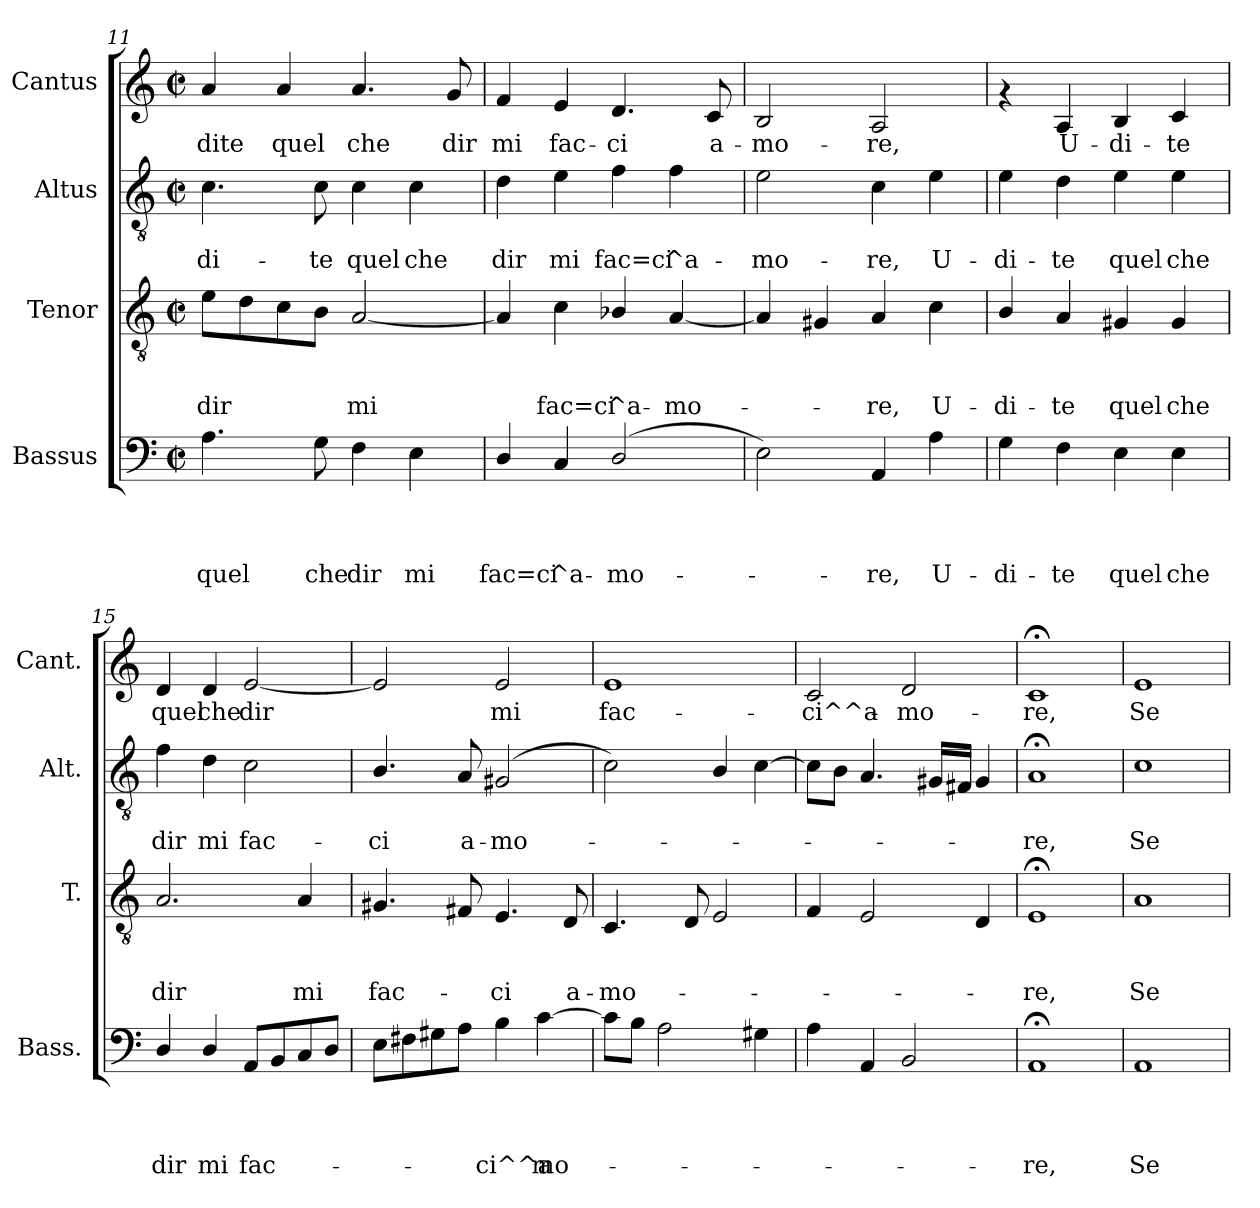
**kern	**text	**text	**text	**text	**kern	**text	**text	**text	**kern	**text	**text	**kern	**text
*part4	*part4	*part4	*part4	*part4	*part3	*part3	*part3	*part3	*part2	*part2	*part2	*part1	*part1
*staff4	*staff4	*staff4	*staff4	*staff4	*staff3	*staff3	*staff3	*staff3	*staff2	*staff2	*staff2	*staff1	*staff1
*I"Bassus	*	*	*	*	*I"Tenor	*	*	*	*I"Altus	*	*	*I"Cantus	*
*I'Bass.	*	*	*	*	*I'T.	*	*	*	*I'Alt.	*	*	*I'Cant.	*
*clefF4	*	*	*	*	*clefGv2	*	*	*	*clefGv2	*	*	*clefG2	*
*k[]	*	*	*	*	*k[]	*	*	*	*k[]	*	*	*k[]	*
*C:	*	*	*	*	*C:	*	*	*	*C:	*	*	*C:	*
*M2/2	*	*	*	*	*M2/2	*	*	*	*M2/2	*	*	*M2/2	*
*met(c|)	*	*	*	*	*met(c|)	*	*	*	*met(c|)	*	*	*met(c|)	*
=11	=11	=11	=11	=11	=11	=11	=11	=11	=11	=11	=11	=11	=11
!	!	!	!	!LO:LY:b	!	!	!	!LO:LY:b	!	!	!LO:LY:b	!	!LO:LY:b
4.A\	.	.	.	quel	8e\L	.	.	dir	4.c\	.	-di-	4a/	-dite
.	.	.	.	.	8d\	.	.	.	.	.	.	.	.
!	!	!	!	!	!	!	!	!	!	!	!	!	!LO:LY:b
.	.	.	.	.	8c\	.	.	.	.	.	.	4a/	quel
!	!	!	!	!LO:LY:b	!	!	!	!	!	!	!LO:LY:b	!	!
8G\	.	.	.	che	8B\J	.	.	.	8c\	.	-te	.	.
!	!	!	!	!LO:LY:b	!	!	!	!LO:LY:b	!	!	!LO:LY:b	!	!LO:LY:b
4F\	.	.	.	dir	[<2A/	.	.	mi	4c\	.	quel	4.a/	che
!	!	!	!	!LO:LY:b	!	!	!	!	!	!	!LO:LY:b	!	!
4E\	.	.	.	mi	.	.	.	.	4c\	.	che	.	.
!	!	!	!	!	!	!	!	!	!	!	!	!	!LO:LY:b
.	.	.	.	.	.	.	.	.	.	.	.	8g/	dir
=12	=12	=12	=12	=12	=12	=12	=12	=12	=12	=12	=12	=12	=12
!	!	!	!	!LO:LY:b	!	!	!	!	!	!	!LO:LY:b	!	!LO:LY:b
4D/	.	.	.	fac=ci	4A/]	.	.	.	4d\	.	dir	4f/	mi
!	!	!	!	!LO:LY:b	!	!	!	!LO:LY:b	!	!	!LO:LY:b	!	!LO:LY:b
4C/	.	.	.	^a-	4c\	.	.	fac=ci	4e\	.	mi	4e/	fac-
!	!	!	!	!LO:LY:b	!	!	!	!LO:LY:b	!	!	!LO:LY:b	!	!LO:LY:b
(<2D/	.	.	.	-mo-	4B-X/	.	.	^a-	4f\	.	fac=ci	4.d/	-ci
!	!	!	!	!	!	!	!	!LO:LY:b	!	!	!LO:LY:b	!	!
.	.	.	.	.	[<4A/	.	.	-mo-	4f\	.	^a-	.	.
!	!	!	!	!	!	!	!	!	!	!	!	!	!LO:LY:b
.	.	.	.	.	.	.	.	.	.	.	.	8c/	a-
=13	=13	=13	=13	=13	=13	=13	=13	=13	=13	=13	=13	=13	=13
!	!	!	!	!	!	!	!	!	!	!	!LO:LY:b	!	!LO:LY:b
2E\)	.	.	.	.	4A/]	.	.	.	2e\	.	-mo-	2B/	-mo-
.	.	.	.	.	4G#X/	.	.	.	.	.	.	.	.
!	!	!	!	!LO:LY:b	!	!	!	!LO:LY:b	!	!	!LO:LY:b	!	!LO:LY:b
4AA/	.	.	.	-re,	4A/	.	.	-re,	4c\	.	-re,	2A/	-re,
!	!	!	!	!LO:LY:b	!	!	!	!LO:LY:b	!	!	!LO:LY:b	!	!
4A\	.	.	.	U-	4c\	.	.	U-	4e\	.	U-	.	.
!!LO:PB:g=z
=14	=14	=14	=14	=14	=14	=14	=14	=14	=14	=14	=14	=14	=14
!	!	!	!	!LO:LY:b	!	!	!	!LO:LY:b	!	!	!LO:LY:b	!	!
4G\	.	.	.	-di-	4B/	.	.	-di-	4e\	.	-di-	4rf	.
!	!	!	!	!LO:LY:b	!	!	!	!LO:LY:b	!	!	!LO:LY:b	!	!LO:LY:b
4F\	.	.	.	-te	4A/	.	.	-te	4d\	.	-te	4A/	U-
!	!	!	!	!LO:LY:b	!	!	!	!LO:LY:b	!	!	!LO:LY:b	!	!LO:LY:b
4E\	.	.	.	quel	4G#X/	.	.	quel	4e\	.	quel	4B/	-di-
!	!	!	!	!LO:LY:b	!	!	!	!LO:LY:b	!	!	!LO:LY:b	!	!LO:LY:b
4E\	.	.	.	che	4G#/	.	.	che	4e\	.	che	4c/	-te
=15	=15	=15	=15	=15	=15	=15	=15	=15	=15	=15	=15	=15	=15
!	!	!	!	!LO:LY:b	!	!	!	!LO:LY:b	!	!	!LO:LY:b	!	!LO:LY:b
4D/	.	.	.	dir	2.A/	.	.	dir	4f\	.	dir	4d/	quel
!	!	!	!	!LO:LY:b	!	!	!	!	!	!	!LO:LY:b	!	!LO:LY:b
4D/	.	.	.	mi	.	.	.	.	4d\	.	mi	4d/	che
!	!	!	!	!LO:LY:b	!	!	!	!	!	!	!LO:LY:b	!	!LO:LY:b
8AA/L	.	.	.	fac-	.	.	.	.	2c\	.	fac-	[<2e/	dir
8BB/	.	.	.	.	.	.	.	.	.	.	.	.	.
!	!	!	!	!	!	!	!	!LO:LY:b	!	!	!	!	!
8C/	.	.	.	.	4A/	.	.	mi	.	.	.	.	.
8D/J	.	.	.	.	.	.	.	.	.	.	.	.	.
=16	=16	=16	=16	=16	=16	=16	=16	=16	=16	=16	=16	=16	=16
!	!	!	!	!	!	!	!	!LO:LY:b	!	!	!LO:LY:b	!	!
8E\L	.	.	.	.	4.G#X/	.	.	fac-	4.B/	.	-ci	2e/]	.
8F#X\	.	.	.	.	.	.	.	.	.	.	.	.	.
8G#X\	.	.	.	.	.	.	.	.	.	.	.	.	.
!	!	!	!	!	!	!	!	!	!	!	!LO:LY:b	!	!
8A\J	.	.	.	.	8F#X/	.	.	.	8A/	.	a-	.	.
!	!	!	!	!LO:LY:b	!	!	!	!LO:LY:b	!	!	!LO:LY:b	!	!LO:LY:b
4B\	.	.	.	-ci^^a	4.E/	.	.	-ci	(<2G#X/	.	-mo-	2e/	mi
!	!	!	!	!LO:LY:b	!	!	!	!	!	!	!	!	!
[>4c\	.	.	.	mo-	.	.	.	.	.	.	.	.	.
!	!	!	!	!	!	!	!	!LO:LY:b	!	!	!	!	!
.	.	.	.	.	8D/	.	.	a-	.	.	.	.	.
=17	=17	=17	=17	=17	=17	=17	=17	=17	=17	=17	=17	=17	=17
!	!	!	!	!	!	!	!	!LO:LY:b	!	!	!	!	!LO:LY:b
8c\L]	.	.	.	.	4.C/	.	.	-mo-	2c\)	.	.	1e	fac-
8B\J	.	.	.	.	.	.	.	.	.	.	.	.	.
2A\	.	.	.	.	.	.	.	.	.	.	.	.	.
.	.	.	.	.	8D/	.	.	.	.	.	.	.	.
.	.	.	.	.	2E/	.	.	.	4B/	.	.	.	.
4G#X\	.	.	.	.	.	.	.	.	[>4c\	.	.	.	.
=18	=18	=18	=18	=18	=18	=18	=18	=18	=18	=18	=18	=18	=18
!	!	!	!	!	!	!	!	!	!	!	!	!	!LO:LY:b
4A\	.	.	.	.	4F/	.	.	.	8c\L]	.	.	2c/	-ci^^a-
.	.	.	.	.	.	.	.	.	8B\J	.	.	.	.
4AA/	.	.	.	.	2E/	.	.	.	4.A/	.	.	.	.
!	!	!	!	!	!	!	!	!	!	!	!	!	!LO:LY:b
2BB/	.	.	.	.	.	.	.	.	.	.	.	2d/	-mo-
.	.	.	.	.	.	.	.	.	16G#X/LL	.	.	.	.
.	.	.	.	.	.	.	.	.	16F#X/JJ	.	.	.	.
.	.	.	.	.	4D/	.	.	.	4G#/	.	.	.	.
=19	=19	=19	=19	=19	=19	=19	=19	=19	=19	=19	=19	=19	=19
!	!	!	!	!LO:LY:b	!	!	!	!LO:LY:b	!	!	!LO:LY:b	!	!LO:LY:b
1AA;	.	.	.	-re,	1E;	.	.	-re,	1A;<	.	-re,	1c;	-re,
!!LO:PB:g=z
=20	=20	=20	=20	=20	=20	=20	=20	=20	=20	=20	=20	=20	=20
!	!	!	!	!LO:LY:b	!	!	!	!LO:LY:b	!	!	!LO:LY:b	!	!LO:LY:b
1AA	.	.	.	Se	1A	.	.	Se	1c	.	Se	1e	Se
=	=	=	=	=	=	=	=	=	=	=	=	=	=
*-	*-	*-	*-	*-	*-	*-	*-	*-	*-	*-	*-	*-	*-
